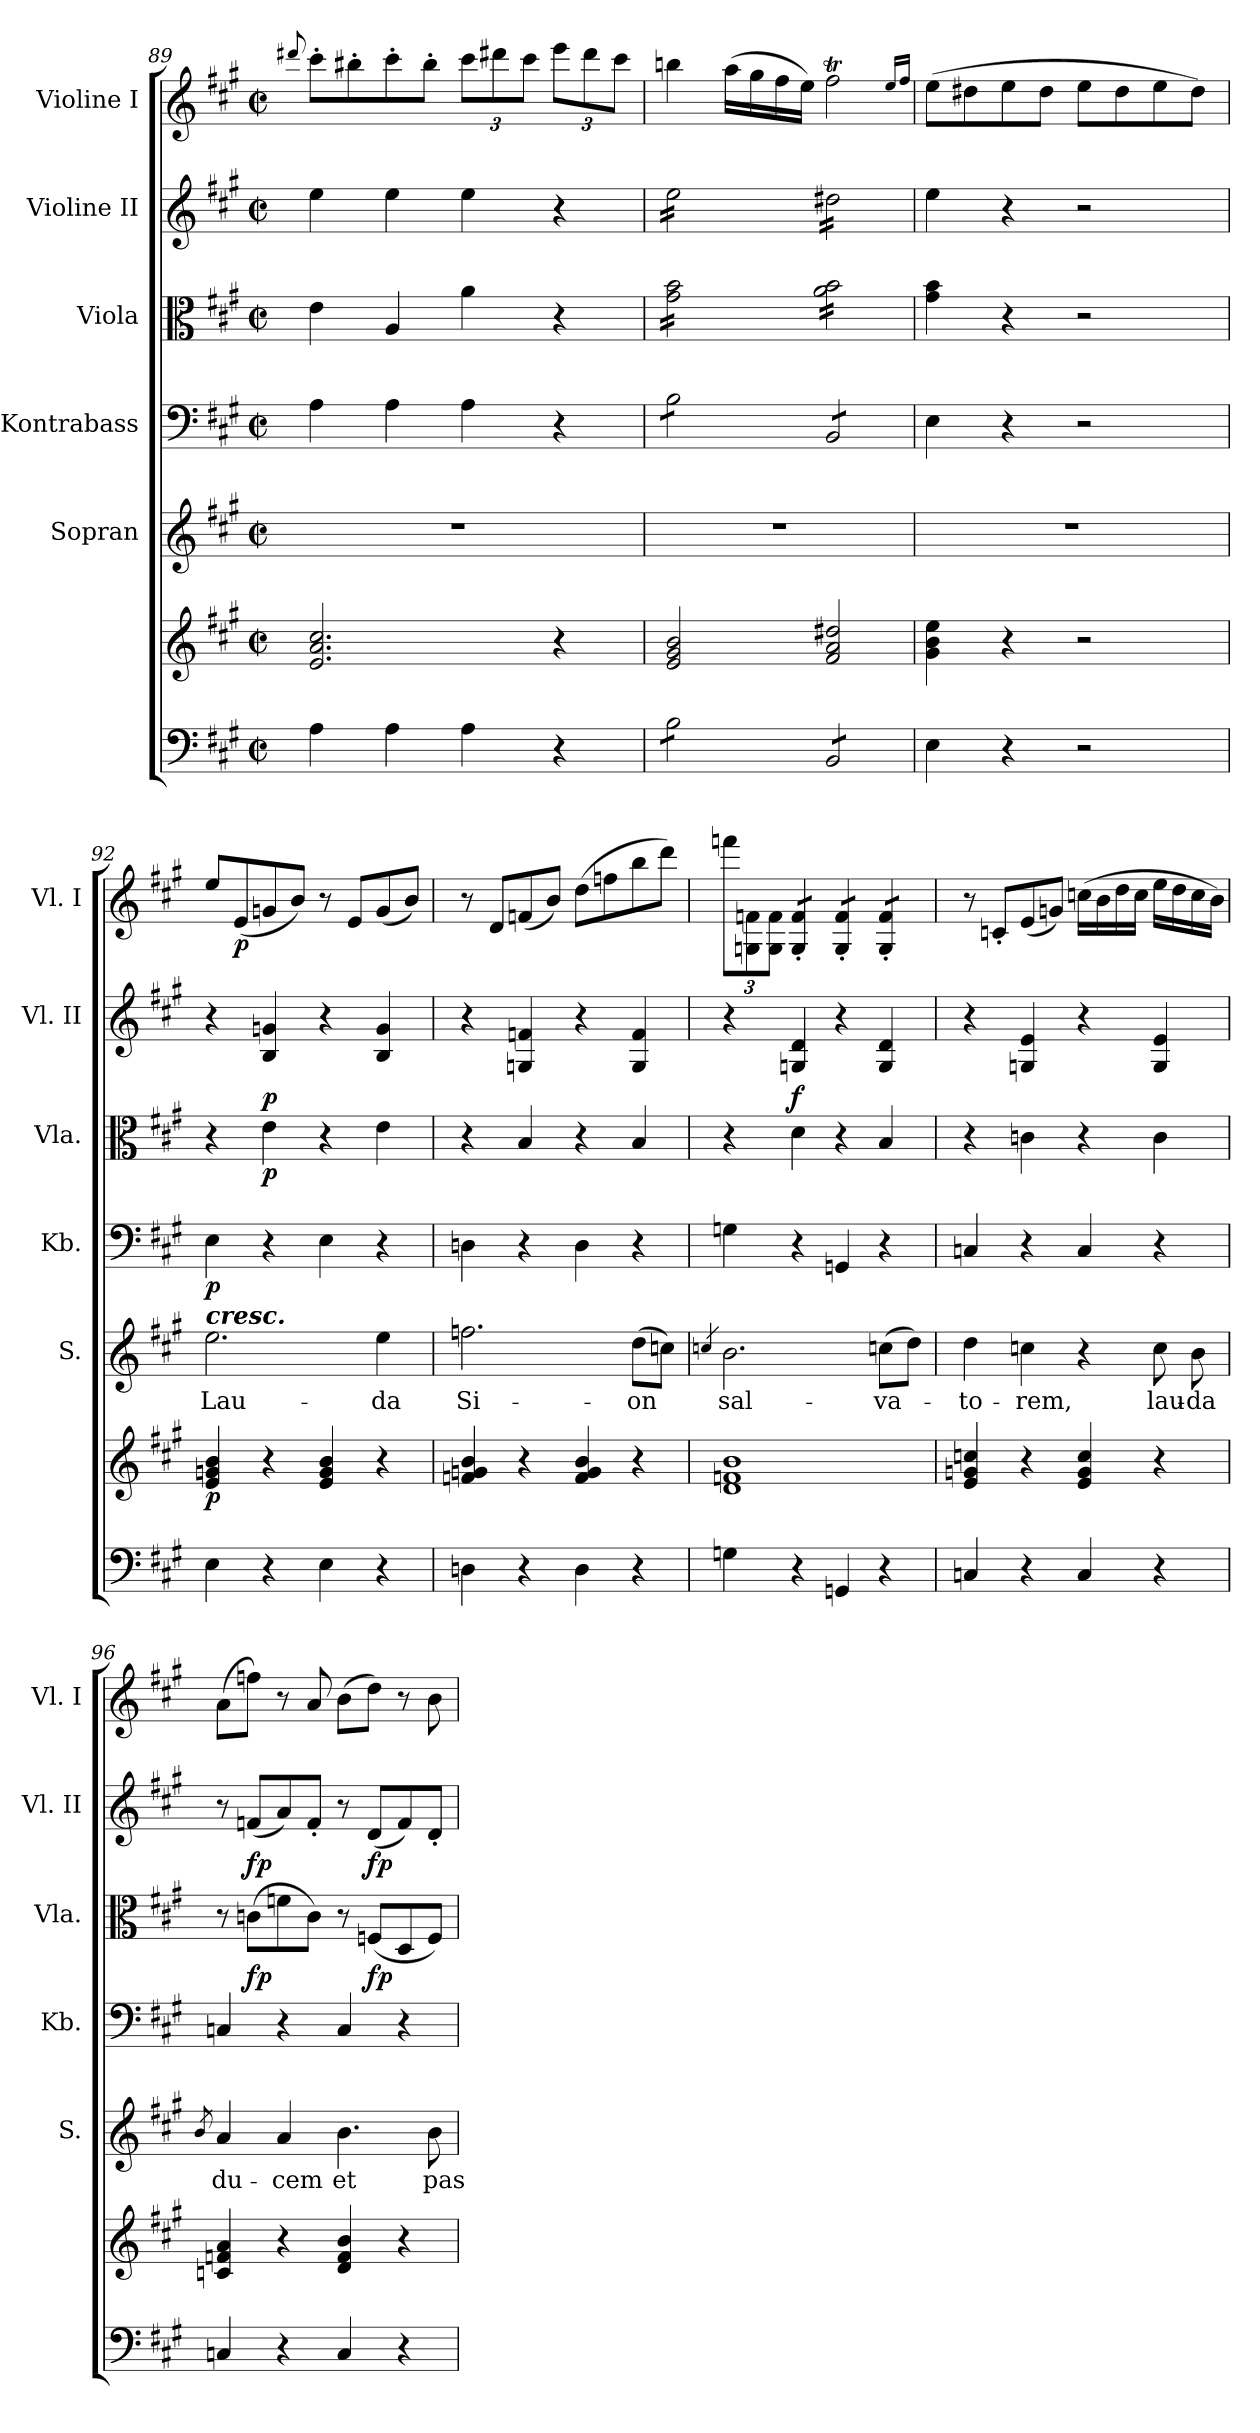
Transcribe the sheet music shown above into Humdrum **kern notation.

**kern	**kern	**dynam	**kern	**text	**kern	**dynam	**kern	**dynam	**kern	**dynam	**kern	**dynam
*part6	*part6	*part6	*part5	*part5	*part4	*part4	*part3	*part3	*part2	*part2	*part1	*part1
*staff7	*staff6	*staff6/7	*staff5	*staff5	*staff4	*staff4	*staff3	*staff3	*staff2	*staff2	*staff1	*staff1
*	*	*	*I"Sopran	*	*I"Kontrabass	*	*I"Viola	*	*I"Violine II	*	*I"Violine I	*
*	*	*	*I'S.	*	*I'Kb.	*	*I'Vla.	*	*I'Vl. II	*	*I'Vl. I	*
*clefF4	*clefG2	*	*clefG2	*	*clefF4	*	*clefC3	*	*clefG2	*	*clefG2	*
*	*	*	*	*	*ITrd7c12	*	*	*	*	*	*	*
*k[f#c#g#]	*k[f#c#g#]	*	*k[f#c#g#]	*	*k[f#c#g#]	*	*k[f#c#g#]	*	*k[f#c#g#]	*	*k[f#c#g#]	*
*A:	*A:	*	*A:	*	*A:	*	*A:	*	*A:	*	*A:	*
*M2/2	*M2/2	*	*M2/2	*	*M2/2	*	*M2/2	*	*M2/2	*	*M2/2	*
*met(c|)	*met(c|)	*	*met(c|)	*	*met(c|)	*	*met(c|)	*	*met(c|)	*	*met(c|)	*
=89	=89	=89	=89	=89	=89	=89	=89	=89	=89	=89	=89	=89
.	.	.	.	.	.	.	.	.	.	.	8qqddd#X/	.
4A\	2.e/ 2.a/ 2.cc#/	.	1r	.	4AA\	.	4e\	.	4ee\	.	8ccc#'>\L	.
.	.	.	.	.	.	.	.	.	.	.	8bb#X'>\	.
4A\	.	.	.	.	4AA\	.	4A/	.	4ee\	.	8ccc#'>\	.
.	.	.	.	.	.	.	.	.	.	.	8bb#'>\J	.
*	*	*	*	*	*	*	*	*	*	*	*Xbrackettup	*
4A\	.	.	.	.	4AA\	.	4a\	.	4ee\	.	12ccc#\L	.
.	.	.	.	.	.	.	.	.	.	.	12ddd#\	.
.	.	.	.	.	.	.	.	.	.	.	12ccc#\J	.
4r	4r	.	.	.	4r	.	4r	.	4r	.	12eee\L	.
.	.	.	.	.	.	.	.	.	.	.	12ddd#\	.
.	.	.	.	.	.	.	.	.	.	.	12ccc#\J	.
=90	=90	=90	=90	=90	=90	=90	=90	=90	=90	=90	=90	=90
*tremolo	*	*	*	*	*	*	*	*	*	*	*	*
*	*	*	*	*	*tremolo	*	*	*	*	*	*	*
*	*	*	*	*	*	*	*tremolo	*	*	*	*	*
*	*	*	*	*	*	*	*	*	*tremolo	*	*	*
8B\L	2e/ 2g#/ 2b/	.	1r	.	8BB\L	.	16g#\ 16b\LL	.	16ee\LL	.	4bbn\	.
.	.	.	.	.	.	.	16g#\ 16b\	.	16ee\	.	.	.
8B\	.	.	.	.	8BB\	.	16g#\ 16b\	.	16ee\	.	.	.
.	.	.	.	.	.	.	16g#\ 16b\	.	16ee\	.	.	.
8B\	.	.	.	.	8BB\	.	16g#\ 16b\	.	16ee\	.	(>16aa\LL	.
.	.	.	.	.	.	.	16g#\ 16b\	.	16ee\	.	16gg#\	.
8B\J	.	.	.	.	8BB\J	.	16g#\ 16b\	.	16ee\	.	16ff#\	.
.	.	.	.	.	.	.	16g#\ 16b\JJ	.	16ee\JJ	.	16ee\JJ)	.
8BB/L	2f#/ 2a/ 2dd#X/	.	.	.	8BBB/L	.	16a\ 16b\LL	.	16dd#X\LL	.	2ff#T\	.
.	.	.	.	.	.	.	16a\ 16b\	.	16dd#X\	.	.	.
8BB/	.	.	.	.	8BBB/	.	16a\ 16b\	.	16dd#X\	.	.	.
.	.	.	.	.	.	.	16a\ 16b\	.	16dd#X\	.	.	.
8BB/	.	.	.	.	8BBB/	.	16a\ 16b\	.	16dd#X\	.	.	.
.	.	.	.	.	.	.	16a\ 16b\	.	16dd#X\	.	.	.
8BB/J	.	.	.	.	8BBB/J	.	16a\ 16b\	.	16dd#X\	.	.	.
*	*	*	*	*	*Xtremolo	*	*	*	*	*	*	*
*Xtremolo	*	*	*	*	*	*	*	*	*	*	*	*
.	.	.	.	.	.	.	16a\ 16b\JJ	.	16dd#X\JJ	.	.	.
*	*	*	*	*	*	*	*	*	*Xtremolo	*	*	*
*	*	*	*	*	*	*	*Xtremolo	*	*	*	*	*
.	.	.	.	.	.	.	.	.	.	.	16qee/LL	.
.	.	.	.	.	.	.	.	.	.	.	16qff#/JJ	.
!!LO:LB:g=z
=91	=91	=91	=91	=91	=91	=91	=91	=91	=91	=91	=91	=91
4E\	4g#\ 4b\ 4ee\	.	1r	.	4EE\	.	4g#\ 4b\	.	4ee\	.	(>8ee\L	.
.	.	.	.	.	.	.	.	.	.	.	8dd#X\	.
4r	4r	.	.	.	4r	.	4r	.	4r	.	8ee\	.
.	.	.	.	.	.	.	.	.	.	.	8dd#\J	.
2r	2r	.	.	.	2r	.	2r	.	2r	.	8ee\L	.
.	.	.	.	.	.	.	.	.	.	.	8dd#\	.
.	.	.	.	.	.	.	.	.	.	.	8ee\	.
.	.	.	.	.	.	.	.	.	.	.	8dd#\J)	.
=92	=92	=92	=92	=92	=92	=92	=92	=92	=92	=92	=92	=92
!	!	!	!LO:TX:a:Bi:t=cresc.	!	!	!	!	!	!	!	!	!
!	!	!LO:DY:b	!	!LO:LY:b	!	!LO:DY:b	!	!	!	!	!	!
4E\	4e/ 4gn/ 4b/	p	2.ee\	Lau-	4EE\	p	4r	.	4r	.	8ee/L	.
!	!	!	!	!	!	!	!	!	!	!	!	!LO:DY:b
.	.	.	.	.	.	.	.	.	.	.	(<8e/	p
!	!	!	!	!	!	!	!	!LO:DY:b	!	!LO:DY:b	!	!
4r	4r	.	.	.	4r	.	4e\	p	4B/ 4gn/	p	8gn/	.
.	.	.	.	.	.	.	.	.	.	.	8b/J)	.
4E\	4e/ 4g/ 4b/	.	.	.	4EE\	.	4r	.	4r	.	8r	.
.	.	.	.	.	.	.	.	.	.	.	8e/L	.
!	!	!	!	!LO:LY:b	!	!	!	!	!	!	!	!
4r	4r	.	4ee\	-da	4r	.	4e\	.	4B/ 4g/	.	(<8g/	.
.	.	.	.	.	.	.	.	.	.	.	8b/J)	.
=93	=93	=93	=93	=93	=93	=93	=93	=93	=93	=93	=93	=93
!	!	!	!	!LO:LY:b	!	!	!	!	!	!	!	!
4Dn\	4fn/ 4gn/ 4b/	.	2.ffn\	Si-	4DDn\	.	4r	.	4r	.	8r	.
.	.	.	.	.	.	.	.	.	.	.	8d/L	.
4r	4r	.	.	.	4r	.	4B/	.	4Gn/ 4fn/	.	(<8fn/	.
.	.	.	.	.	.	.	.	.	.	.	8b/J)	.
4D\	4f/ 4g/ 4b/	.	.	.	4DD\	.	4r	.	4r	.	(>8dd\L	.
.	.	.	.	.	.	.	.	.	.	.	8ffn\	.
!	!	!	!	!LO:LY:b	!	!	!	!	!	!	!	!
4r	4r	.	(>8dd\L	-on	4r	.	4B/	.	4G/ 4f/	.	8bb\	.
.	.	.	8ccn\J)	.	.	.	.	.	.	.	8ddd\J)	.
=94	=94	=94	=94	=94	=94	=94	=94	=94	=94	=94	=94	=94
.	.	.	4qccn/	.	.	.	.	.	.	.	.	.
!	!	!	!	!LO:LY:b	!	!	!	!	!	!	!	!
4Gn\	1d 1fn 1b	.	2.b\	sal-	4GGn\	.	4r	.	4r	.	12fffn\L	.
.	.	.	.	.	.	.	.	.	.	.	12Gn\ 12fn\	.
.	.	.	.	.	.	.	.	.	.	.	12G\ 12f\J	.
!	!	!	!	!	!	!	!	!	!	!LO:DY:b	!	!
*	*	*	*	*	*	*	*	*	*	*	*tremolo	*
4r	.	.	.	.	4r	.	4d\	.	4Gn/ 4d/	f	8G/'> 8f/'>L	.
.	.	.	.	.	.	.	.	.	.	.	8G/'> 8f/'>J	.
4GGn/	.	.	.	.	4GGGn/	.	4r	.	4r	.	8G/'> 8f/'>L	.
.	.	.	.	.	.	.	.	.	.	.	8G/'> 8f/'>J	.
!	!	!	!	!LO:LY:b	!	!	!	!	!	!	!	!
4r	.	.	(>8cc\L	-va-	4r	.	4B/	.	4G/ 4d/	.	8G/'> 8f/'>L	.
.	.	.	8dd\J)	.	.	.	.	.	.	.	8G/'> 8f/'>J	.
*	*	*	*	*	*	*	*	*	*	*	*Xtremolo	*
!!LO:PB:g=z
=95	=95	=95	=95	=95	=95	=95	=95	=95	=95	=95	=95	=95
!	!	!	!	!LO:LY:b	!	!	!	!	!	!	!	!
4Cn/	4e/ 4gn/ 4ccn/	.	4dd\	-to-	4CCn/	.	4r	.	4r	.	8r	.
.	.	.	.	.	.	.	.	.	.	.	8cn'</L	.
!	!	!	!	!LO:LY:b	!	!	!	!	!	!	!	!
4r	4r	.	4ccn\	-rem,	4r	.	4cn\	.	4Gn/ 4e/	.	(<8e/	.
.	.	.	.	.	.	.	.	.	.	.	8gn/J)	.
4C/	4e/ 4g/ 4cc/	.	4r	.	4CC/	.	4r	.	4r	.	(>16ccn\LL	.
.	.	.	.	.	.	.	.	.	.	.	16b\	.
.	.	.	.	.	.	.	.	.	.	.	16dd\	.
.	.	.	.	.	.	.	.	.	.	.	16cc\JJ	.
!	!	!	!	!LO:LY:b	!	!	!	!	!	!	!	!
4r	4r	.	8cc\	lau-	4r	.	4c\	.	4G/ 4e/	.	16ee\LL	.
.	.	.	.	.	.	.	.	.	.	.	16dd\	.
!	!	!	!	!LO:LY:b	!	!	!	!	!	!	!	!
.	.	.	8b\	-da	.	.	.	.	.	.	16cc\	.
.	.	.	.	.	.	.	.	.	.	.	16b\JJ)	.
=96	=96	=96	=96	=96	=96	=96	=96	=96	=96	=96	=96	=96
.	.	.	8qb/	.	.	.	.	.	.	.	.	.
!	!	!	!	!LO:LY:b	!	!	!	!	!	!	!	!
4Cn/	4cn/ 4fn/ 4a/	.	4a/	du-	4CCn/	.	8r	.	8r	.	(>8a\L	.
!	!	!	!	!	!	!	!	!LO:DY:b	!	!LO:DY:b	!	!
.	.	.	.	.	.	.	(>8cn\L	fp	(<8fn/L	fp	8ffn\J)	.
!	!	!	!	!LO:LY:b	!	!	!	!	!	!	!	!
4r	4r	.	4a/	-cem	4r	.	8fn\	.	8a/)	.	8r	.
.	.	.	.	.	.	.	8c\J)	.	8f'</J	.	8a/	.
!	!	!	!	!LO:LY:b	!	!	!	!	!	!	!	!
4C/	4d/ 4f/ 4b/	.	4.b\	et	4CC/	.	8r	.	8r	.	(>8b\L	.
!	!	!	!	!	!	!	!	!LO:DY:b	!	!LO:DY:b	!	!
.	.	.	.	.	.	.	(<8Fn/L	fp	(<8d/L	fp	8dd\J)	.
4r	4r	.	.	.	4r	.	8D/	.	8f/)	.	8r	.
!	!	!	!	!LO:LY:b	!	!	!	!	!	!	!	!
.	.	.	8b\	pas-	.	.	8F/J)	.	8d'</J	.	8b\	.
=	=	=	=	=	=	=	=	=	=	=	=	=
*-	*-	*-	*-	*-	*-	*-	*-	*-	*-	*-	*-	*-
